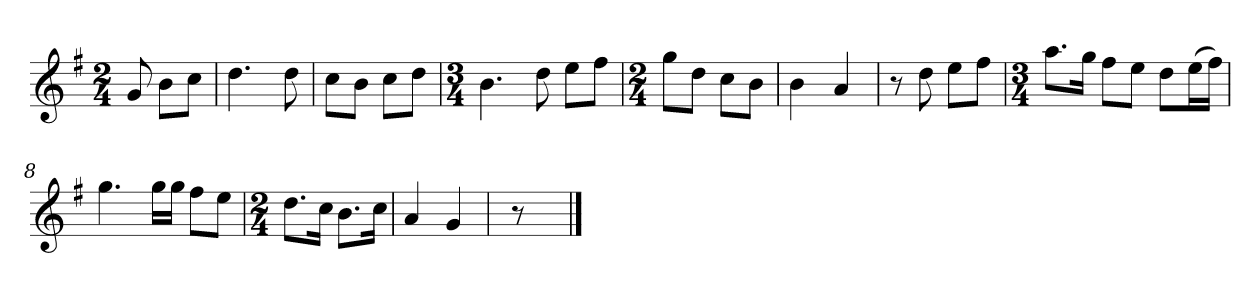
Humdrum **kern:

**kern
*part1
*staff1
*k[f#]
*M2/4
*MM120
=
8g
8bL
8ccJ
=1
4.dd
8dd
=2
8ccL
8bJ
8ccL
8ddJ
=3
*M3/4
4.b
8dd
8eeL
8ff#J
=4
*M2/4
8ggL
8ddJ
8ccL
8bJ
=5
4b
4a
=6
8r
8dd
8eeL
8ff#J
=7
*M3/4
8.aaL
16ggJk
8ff#L
8eeJ
8ddL
(16eeL
16ff#JJ)
=8
4.gg
16ggLL
16ggJJ
8ff#L
8eeJ
=9
*M2/4
8.ddL
16ccJk
8.bL
16ccJk
=10
4a
4g
=11
8r
==
*-
